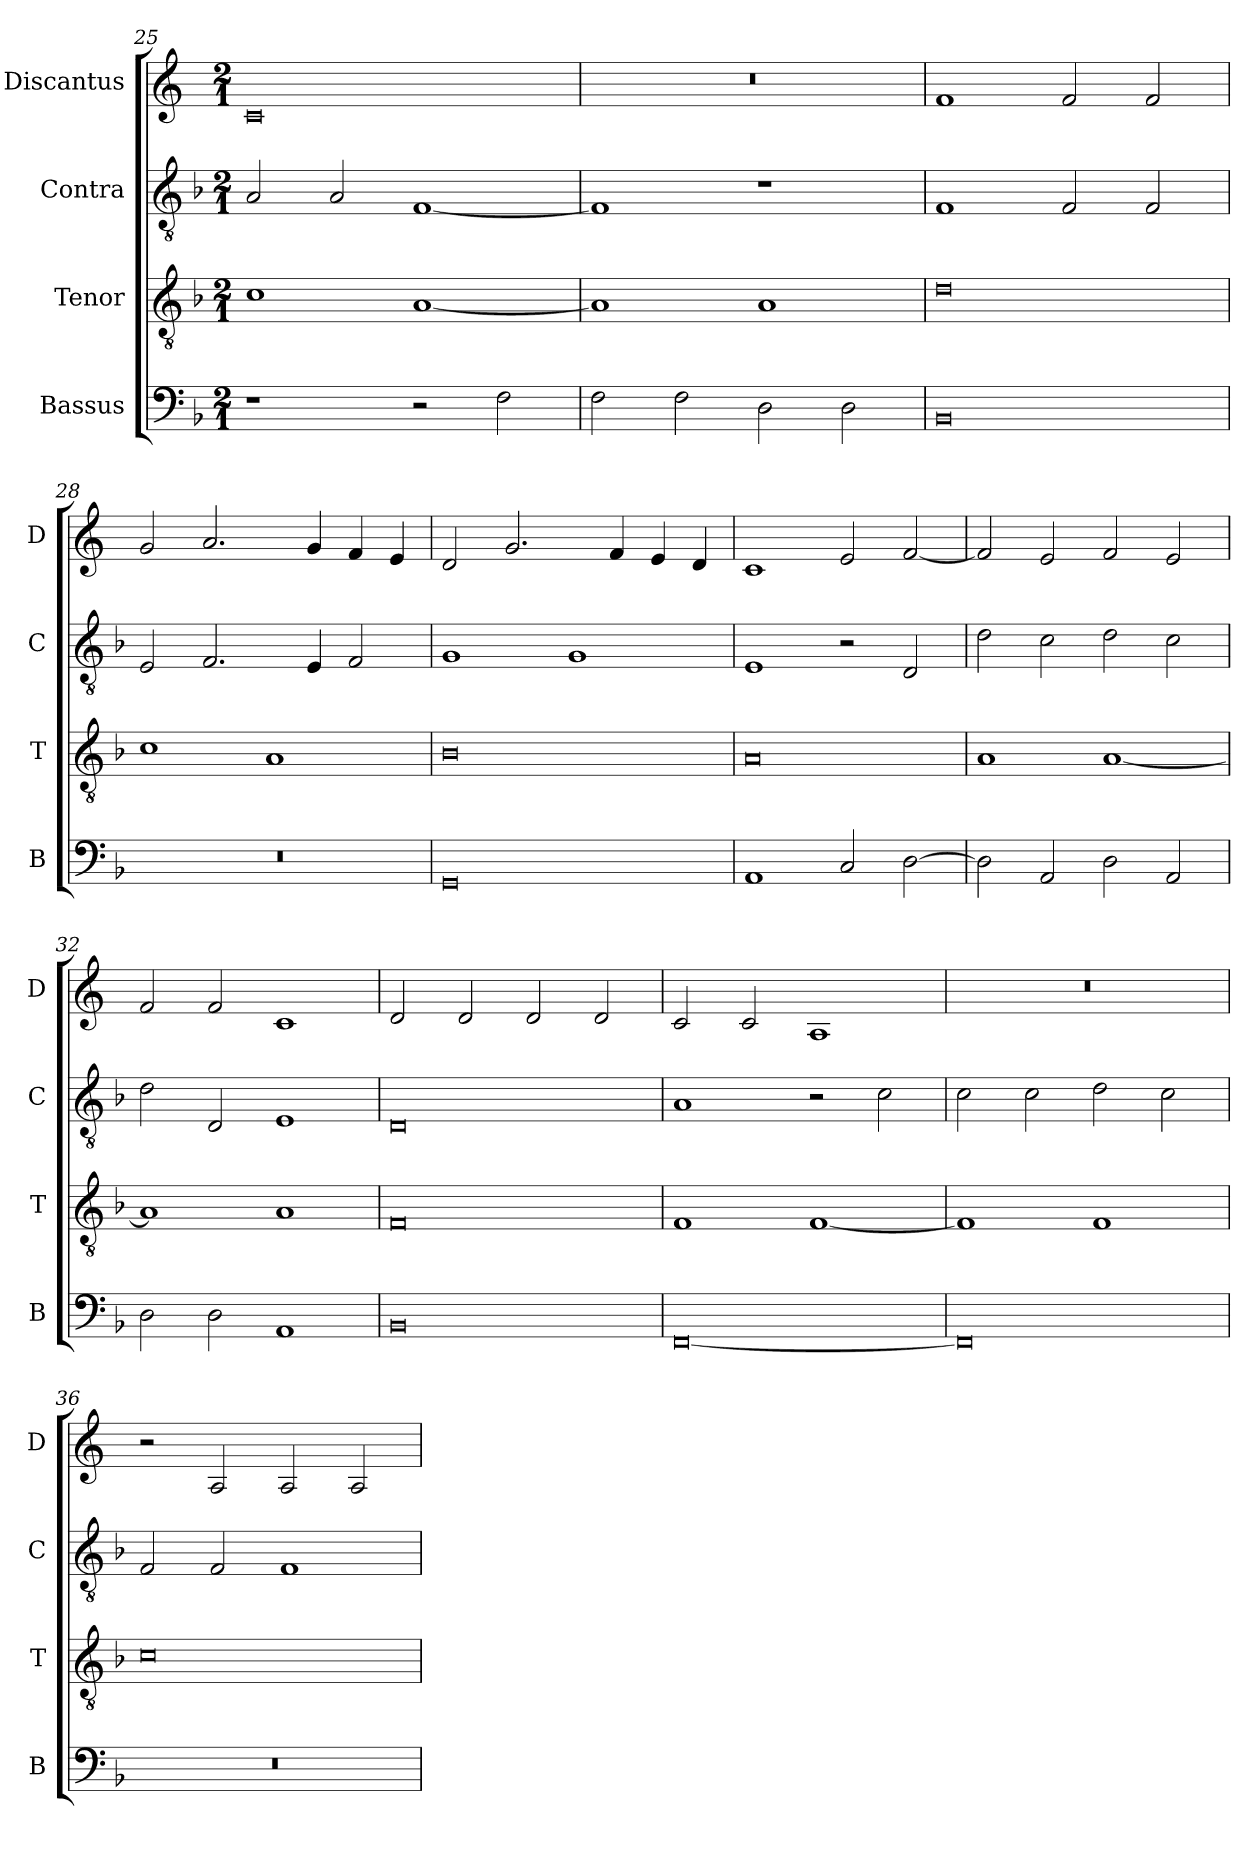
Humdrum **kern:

**kern	**kern	**kern	**kern
*part4	*part3	*part2	*part1
*staff4	*staff3	*staff2	*staff1
*I"Bassus	*I"Tenor	*I"Contra	*I"Discantus
*I'B	*I'T	*I'C	*I'D
*clefF4	*clefGv2	*clefGv2	*clefG2
*k[b-]	*k[b-]	*k[b-]	*k[]
*M2/1	*M2/1	*M2/1	*M2/1
=25	=25	=25	=25
1r	1c	2A/	0c
.	.	2A/	.
2r	[1A	[1F	.
2F\	.	.	.
=26	=26	=26	=26
2F\	1A]	1F]	0r
2F\	.	.	.
2D\	1A	1r	.
2D\	.	.	.
=27	=27	=27	=27
0BB-	0d	1F	1f
.	.	2F/	2f/
.	.	2F/	2f/
=28	=28	=28	=28
0r	1c	2E/	2g/
.	.	2.F/	2.a/
.	1A	.	.
.	.	4E/	4g/
.	.	2F/	4f/
.	.	.	4e/
=29	=29	=29	=29
0GG	0B-	1G	2d/
.	.	.	2.g/
.	.	1G	.
.	.	.	4f/
.	.	.	4e/
.	.	.	4d/
=30	=30	=30	=30
1AA	0A	1E	1c
2C/	.	2r	2e/
[2D\	.	2D/	[2f/
=31	=31	=31	=31
2D\]	1A	2d\	2f/]
2AA/	.	2c\	2e/
2D\	[1A	2d\	2f/
2AA/	.	2c\	2e/
=32	=32	=32	=32
2D\	1A]	2d\	2f/
2D\	.	2D/	2f/
1AA	1A	1E	1c
=33	=33	=33	=33
0BB-	0F	0D	2d/
.	.	.	2d/
.	.	.	2d/
.	.	.	2d/
=34	=34	=34	=34
[0FF	1F	1A	2c/
.	.	.	2c/
.	[1F	2r	1A
.	.	2c\	.
=35	=35	=35	=35
0FF]	1F]	2c\	0r
.	.	2c\	.
.	1F	2d\	.
.	.	2c\	.
=36	=36	=36	=36
0r	0c	2F/	2r
.	.	2F/	2A/
.	.	1F	2A/
.	.	.	2A/
=	=	=	=
*-	*-	*-	*-
